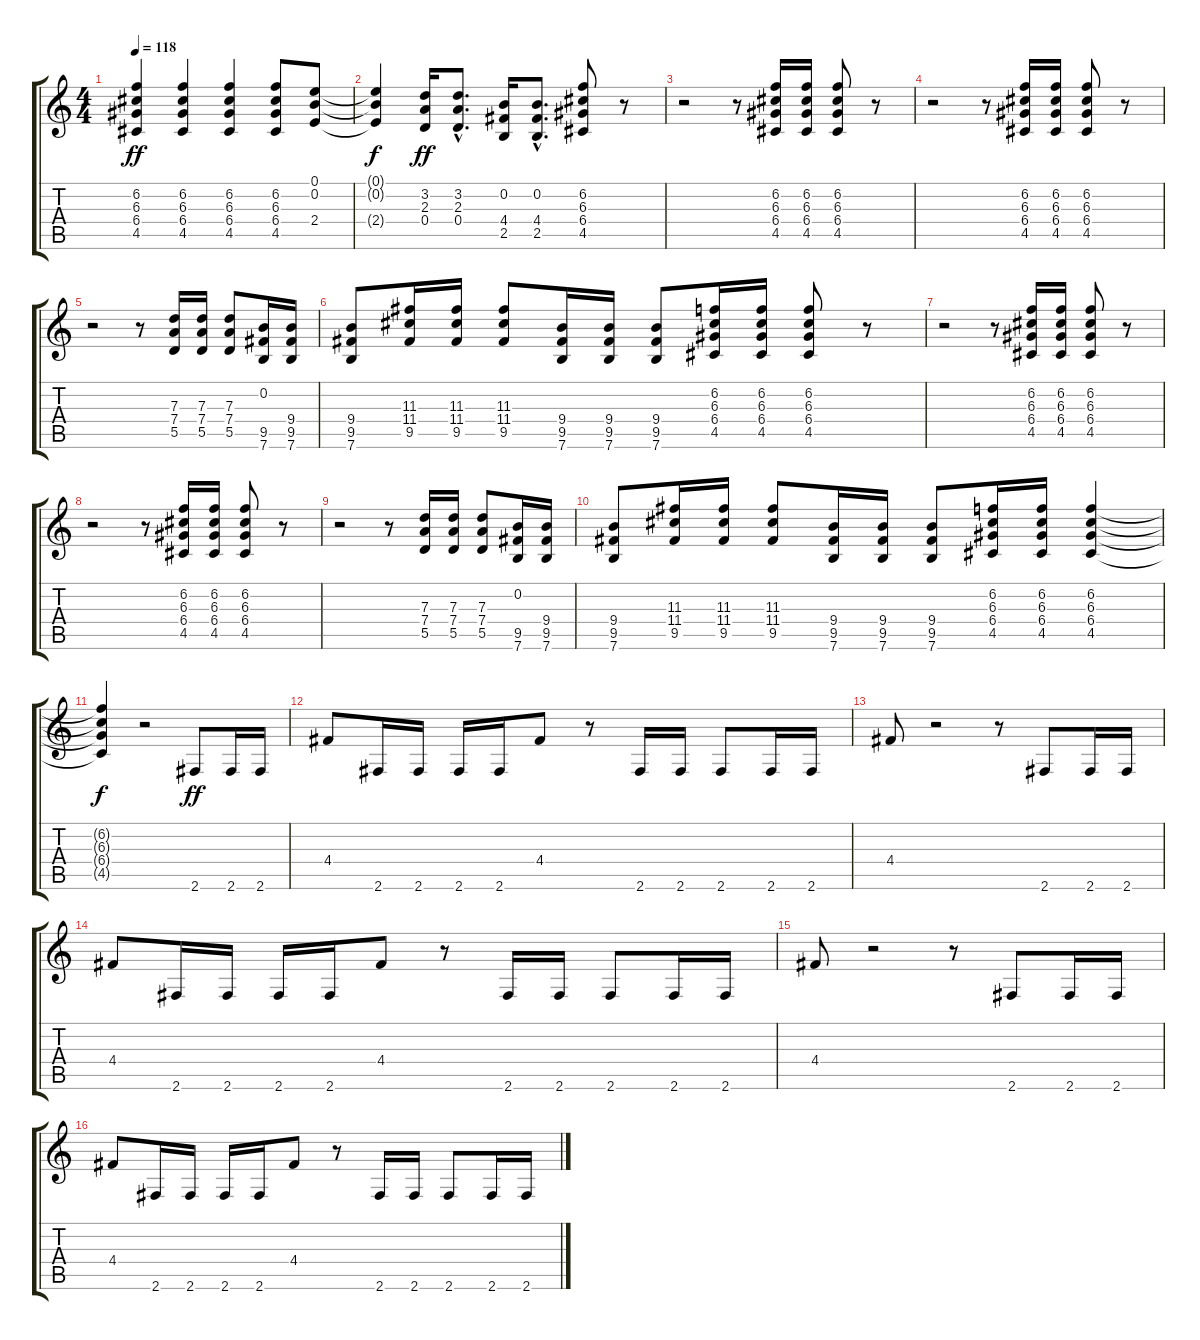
\track "" {instrument distortionguitar}
\staff {score tabs}
\tuning (E4 B3 G3 D3 A2 E2) {hide}
\ts (4 4)
\tempo 118
\clef g2
\ks c
(6.2 6.3 6.4 4.5).4{dy ff} (6.2 6.3 6.4 4.5).4 (6.2 6.3 6.4 4.5).4 (6.2 6.3 6.4 4.5).8 (0.1 0.2 2.4).8 |
(0.1{t} 0.2{t} 2.4{t}).4{dy f} (3.2 2.3 0.4).16{dy ff} (3.2{hac} 2.3{hac} 0.4{hac}).8{d} (0.2 4.4 2.5).16 (0.2{hac} 4.4{hac} 2.5{hac}).8{d} (6.2 6.3 6.4 4.5).8 r.8 |
r.2 r.8 (6.2 6.3 6.4 4.5).16 (6.2 6.3 6.4 4.5).16 (6.2 6.3 6.4 4.5).8 r.8 |
r.2 r.8 (6.2 6.3 6.4 4.5).16 (6.2 6.3 6.4 4.5).16 (6.2 6.3 6.4 4.5).8 r.8 |
r.2 r.8 (7.3 7.4 5.5).16 (7.3 7.4 5.5).16 (7.3 7.4 5.5).8 (0.2 9.5 7.6).16 (9.4 9.5 7.6).16 |
(9.4 9.5 7.6).8 (11.3 11.4 9.5).16 (11.3 11.4 9.5).16 (11.3 11.4 9.5).8 (9.4 9.5 7.6).16 (9.4 9.5 7.6).16 (9.4 9.5 7.6).8 (6.2 6.3 6.4 4.5).16 (6.2 6.3 6.4 4.5).16 (6.2 6.3 6.4 4.5).8 r.8 |
r.2 r.8 (6.2 6.3 6.4 4.5).16 (6.2 6.3 6.4 4.5).16 (6.2 6.3 6.4 4.5).8 r.8 |
r.2 r.8 (6.2 6.3 6.4 4.5).16 (6.2 6.3 6.4 4.5).16 (6.2 6.3 6.4 4.5).8 r.8 |
r.2 r.8 (7.3 7.4 5.5).16 (7.3 7.4 5.5).16 (7.3 7.4 5.5).8 (0.2 9.5 7.6).16 (9.4 9.5 7.6).16 |
(9.4 9.5 7.6).8 (11.3 11.4 9.5).16 (11.3 11.4 9.5).16 (11.3 11.4 9.5).8 (9.4 9.5 7.6).16 (9.4 9.5 7.6).16 (9.4 9.5 7.6).8 (6.2 6.3 6.4 4.5).16 (6.2 6.3 6.4 4.5).16 (6.2 6.3 6.4 4.5).4 |
(6.2{t} 6.3{t} 6.4{t} 4.5{t}).4{dy f} r.2 2.6.8{dy ff} 2.6.16 2.6.16 |
4.4.8 2.6.16 2.6.16 2.6.16 2.6.16 4.4.8 r.8 2.6.16 2.6.16 2.6.8 2.6.16 2.6.16 |
4.4.8 r.2 r.8 2.6.8 2.6.16 2.6.16 |
4.4.8 2.6.16 2.6.16 2.6.16 2.6.16 4.4.8 r.8 2.6.16 2.6.16 2.6.8 2.6.16 2.6.16 |
4.4.8 r.2 r.8 2.6.8 2.6.16 2.6.16 |
4.4.8 2.6.16 2.6.16 2.6.16 2.6.16 4.4.8 r.8 2.6.16 2.6.16 2.6.8 2.6.16 2.6.16
